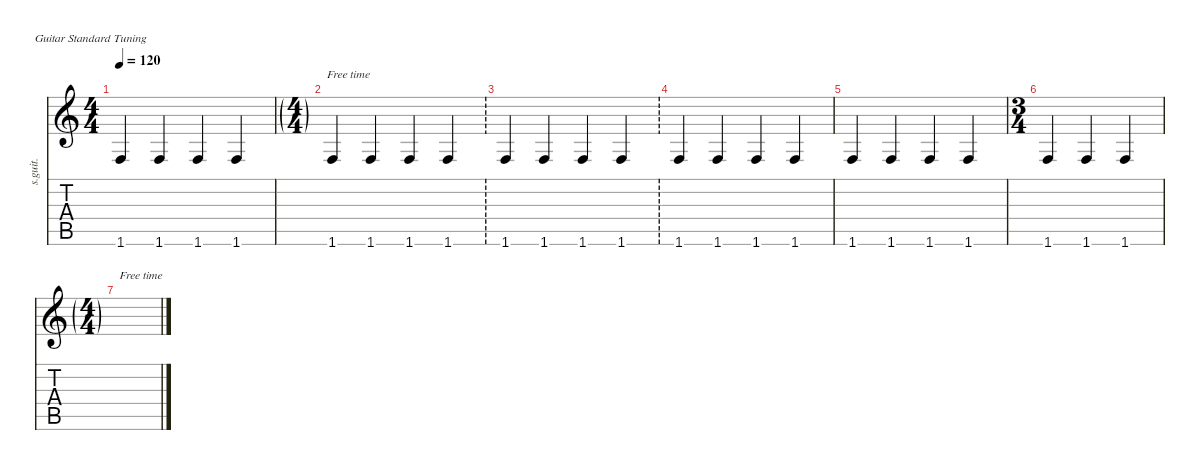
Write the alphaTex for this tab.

\defaultSystemsLayout 4
\hideDynamics
\bracketExtendMode nobrackets
\track ("Steel Guitar" "s.guit.") {instrument acousticguitarsteel}
\staff {score tabs}
\tuning (E4 B3 G3 D3 A2 E2)
\ts (4 4)
\tempo 120
\clef g2
\ks c
1.6.4{dy mf instrument acousticguitarsteel beam Up} 1.6.4{beam Up} 1.6.4{beam Up} 1.6.4{beam Up} |
\ft
1.6.4{beam Up} 1.6.4{beam Up} 1.6.4{beam Up} 1.6.4{beam Up} |
\ft
1.6.4{beam Up} 1.6.4{beam Up} 1.6.4{beam Up} 1.6.4{beam Up} |
1.6.4{beam Up} 1.6.4{beam Up} 1.6.4{beam Up} 1.6.4{beam Up} |
1.6.4{beam Up} 1.6.4{beam Up} 1.6.4{beam Up} 1.6.4{beam Up} |
\ts (3 4)
\beaming (8 2 2 2)
1.6.4{beam Up} 1.6.4{beam Up} 1.6.4{beam Up} |
\ts (4 4)
\beaming (8 2 2 2 2)
\ft
